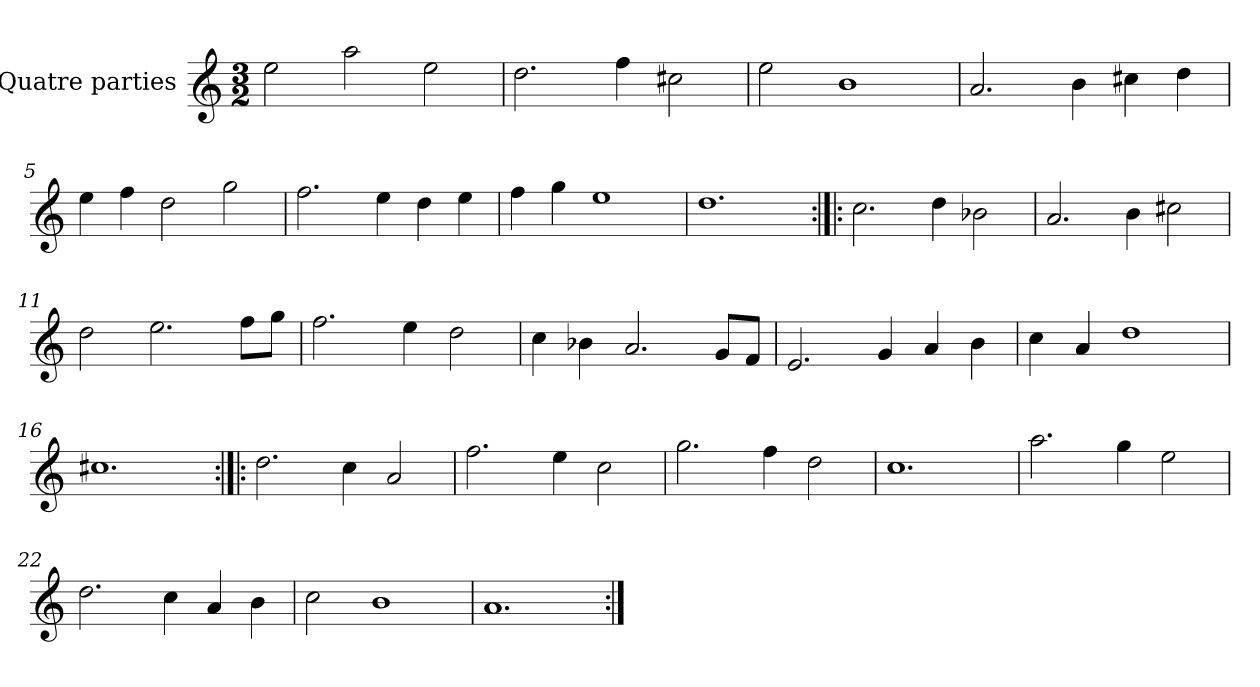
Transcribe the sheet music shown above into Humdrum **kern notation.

**kern
*part1
*staff1
*I"Quatre parties
*clefG2
*k[]
*M3/2
*MM180
=1
2ee\
2aa\
2ee\
=2
2.dd\
4ff\
2cc#X\
=3
2ee\
1b
=4
2.a/
4b\
4cc#X\
4dd\
=5
4ee\
4ff\
2dd\
2gg\
=6
2.ff\
4ee\
4dd\
4ee\
=7
4ff\
4gg\
1ee
=8
1.dd
=9:|!|:
2.cc\
4dd\
2b-X\
=10
2.a/
4b\
2cc#X\
=11
2dd\
2.ee\
8ff\L
8gg\J
=12
2.ff\
4ee\
2dd\
=13
4cc\
4b-X\
2.a/
8g/L
8f/J
=14
2.e/
4g/
4a/
4b\
=15
4cc\
4a/
1dd
=16
1.cc#X
=17:|!|:
2.dd\
4cc\
2a/
=18
2.ff\
4ee\
2cc\
=19
2.gg\
4ff\
2dd\
=20
1.cc
=21
2.aa\
4gg\
2ee\
=22
2.dd\
4cc\
4a/
4b\
=23
2cc\
1b
=24
1.a
=:|!
*-
